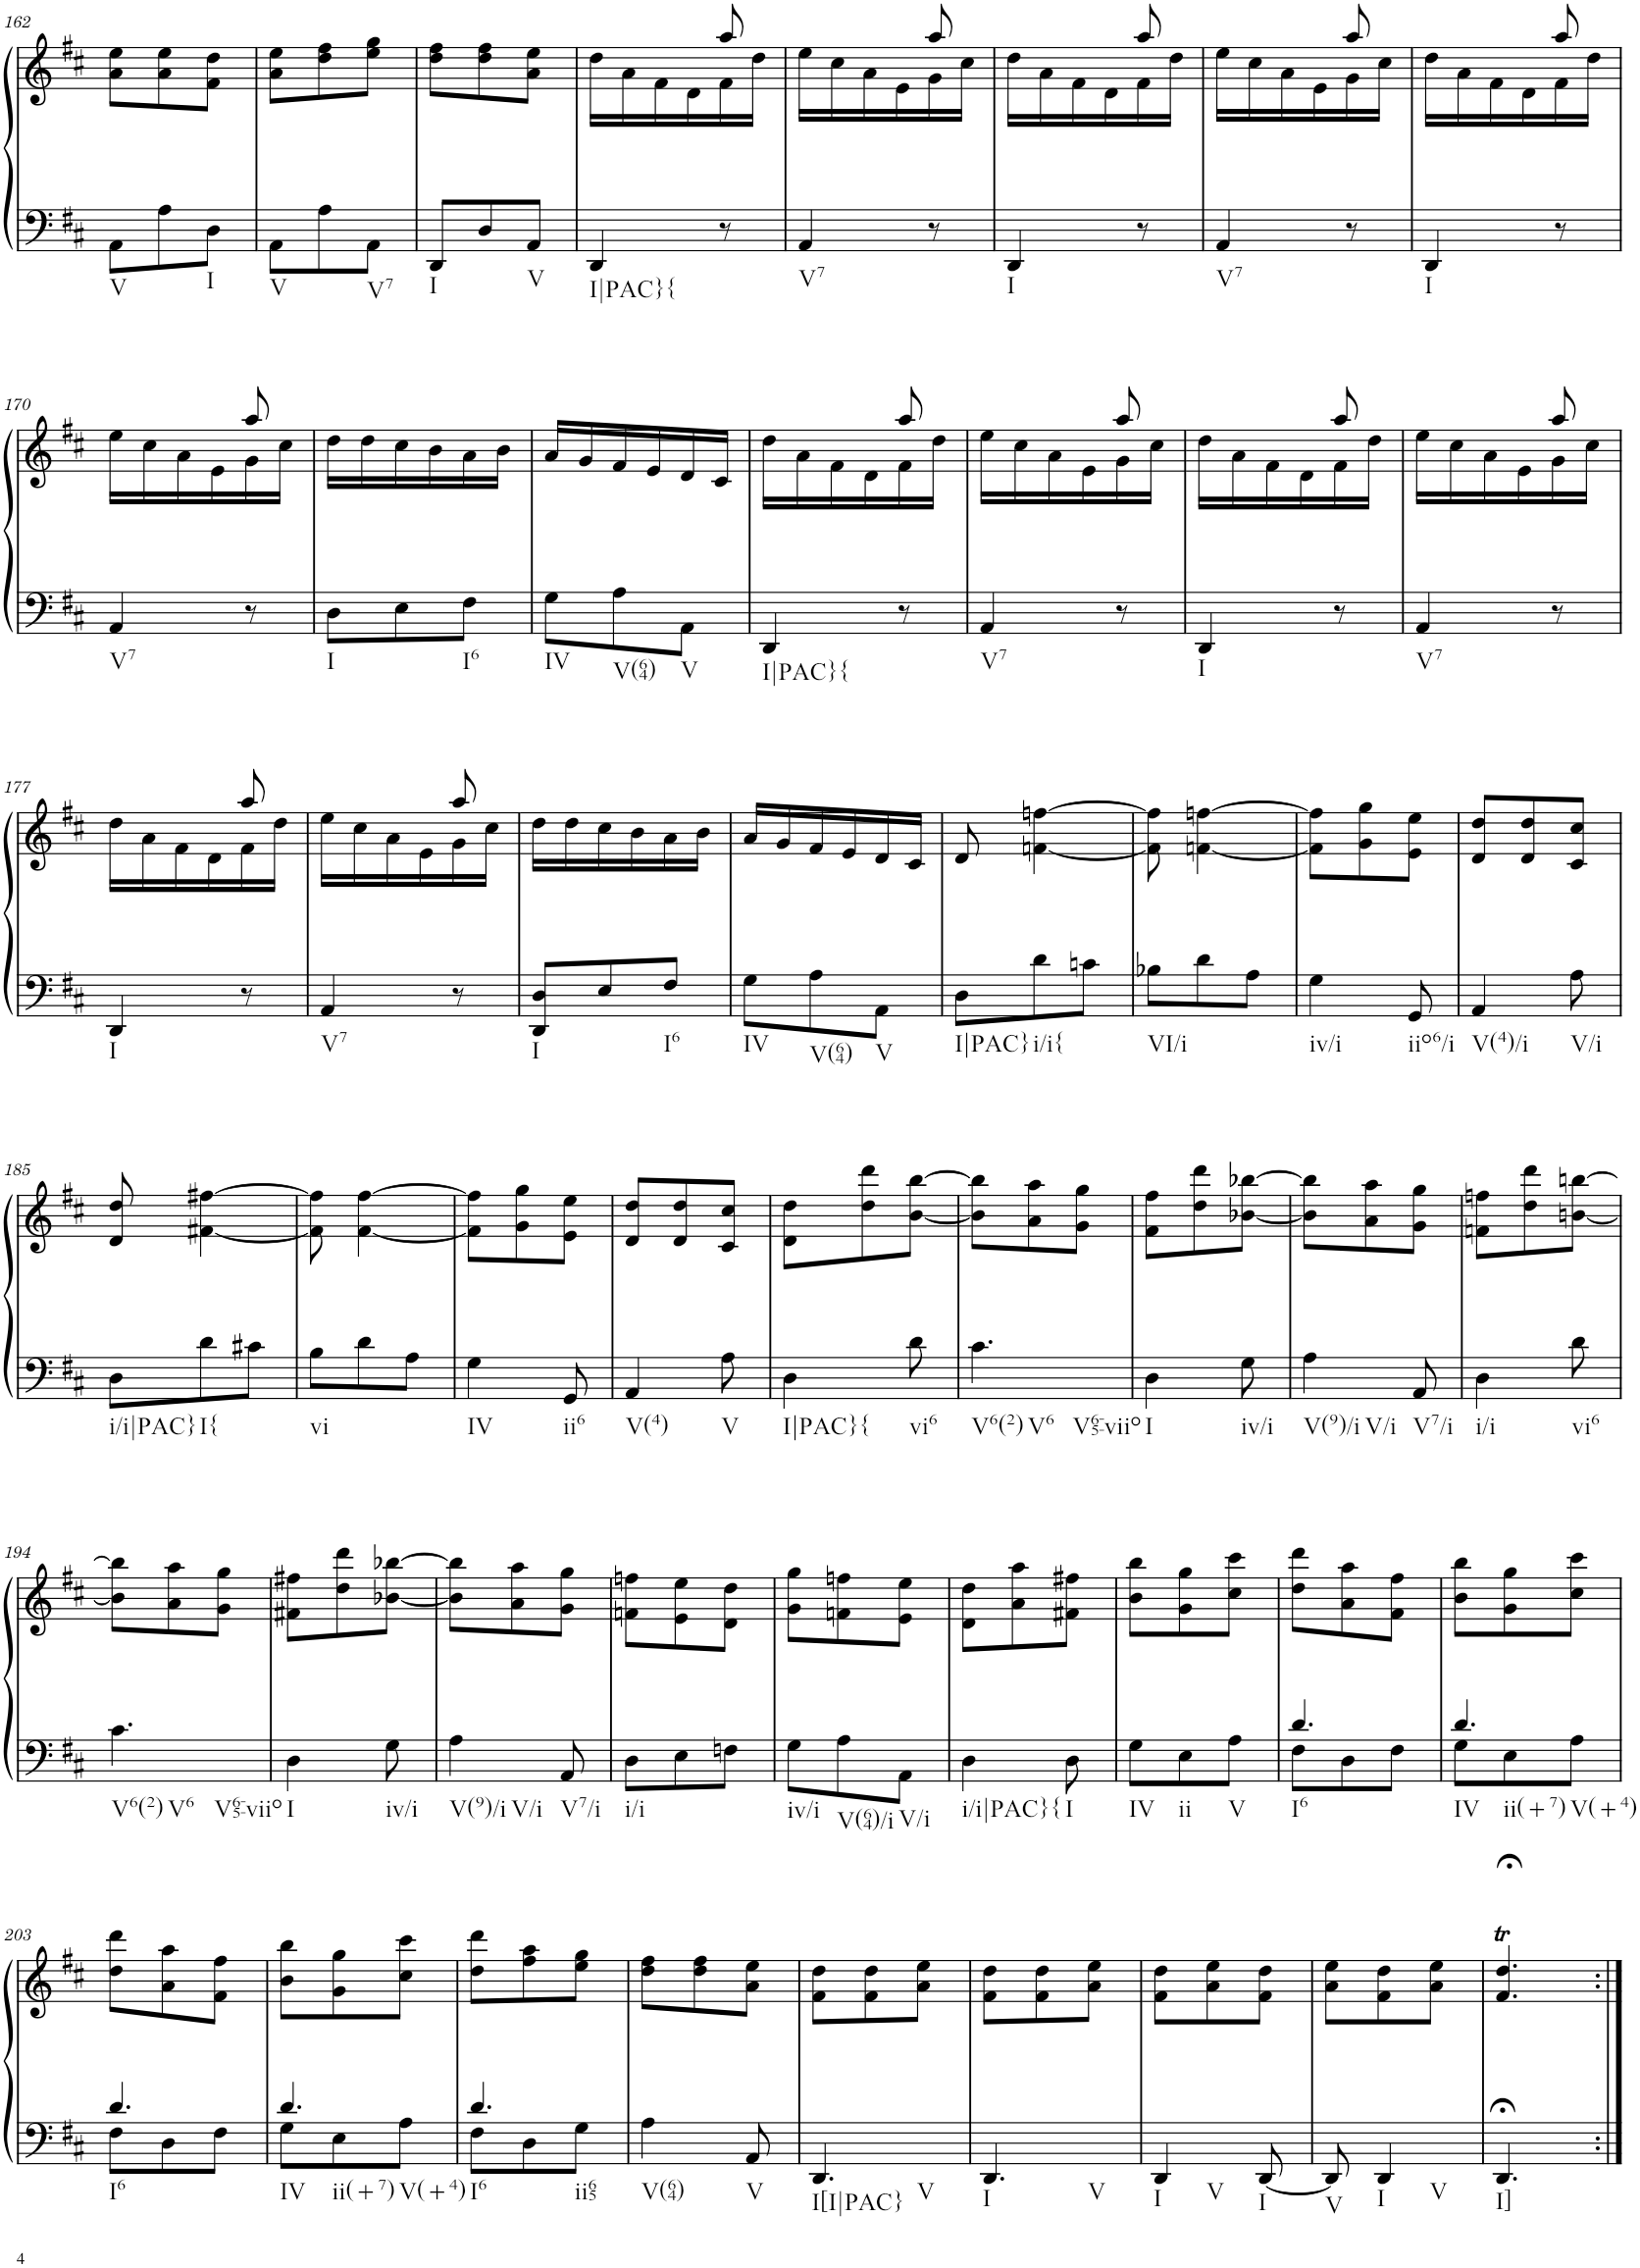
**kern	**kern
*part1	*part1
*staff2	*staff1
*I"Piano	*
*I'Pno.	*
!!LO:PB:g=z
*clefF4	*clefG2
*k[f#c#]	*k[f#c#]
*M3/8	*M3/8
=162	=162
!LO:TX:b:t=V	!
8AA\L	8a\ 8ee\L
8A\	8a\ 8ee\
!LO:TX:b:t=I	!
8D\J	8f#\ 8dd\J
=163	=163
!LO:TX:b:t=V	!
8AA\L	8a\ 8ee\L
8A\	8dd\ 8ff#\
!LO:TX:b:t=V7	!
8AA\J	8ee\ 8gg\J
=164	=164
!LO:TX:b:t=I	!
8DD/L	8dd\ 8ff#\L
8D/	8dd\ 8ff#\
!LO:TX:b:t=V	!
8AA/J	8a\ 8ee\J
=165	=165
*	*^
!LO:TX:b:t=I|PAC}{	!	!
4DD/	4ryy	16dd\LL
.	.	16a\
.	.	16f#\
.	.	16d\
8r	8aa/	16f#\
.	.	16dd\JJ
=166	=166	=166
!LO:TX:b:t=V7	!	!
4AA/	4ryy	16ee\LL
.	.	16cc#\
.	.	16a\
.	.	16e\
8r	8aa/	16g\
.	.	16cc#\JJ
=167	=167	=167
!LO:TX:b:t=I	!	!
4DD/	4ryy	16dd\LL
.	.	16a\
.	.	16f#\
.	.	16d\
8r	8aa/	16f#\
.	.	16dd\JJ
=168	=168	=168
!LO:TX:b:t=V7	!	!
4AA/	4ryy	16ee\LL
.	.	16cc#\
.	.	16a\
.	.	16e\
8r	8aa/	16g\
.	.	16cc#\JJ
=169	=169	=169
!LO:TX:b:t=I	!	!
4DD/	4ryy	16dd\LL
.	.	16a\
.	.	16f#\
.	.	16d\
8r	8aa/	16f#\
.	.	16dd\JJ
!!LO:LB:g=z	!!
=170	=170	=170
!LO:TX:b:t=V7	!	!
4AA/	4ryy	16ee\LL
.	.	16cc#\
.	.	16a\
.	.	16e\
8r	8aa/	16g\
.	.	16cc#\JJ
=171	=171	=171
!LO:TX:b:t=I	!	!
*	*v	*v
8D\L	16dd\LL
.	16dd\
8E\	16cc#\
.	16b\
!LO:TX:b:t=I6	!
8F#\J	16a\
.	16b\JJ
=172	=172
!LO:TX:b:t=IV	!
8G\L	16a/LL
.	16g/
!LO:TX:b:t=V(64)	!
8A\	16f#/
.	16e/
!LO:TX:b:t=V	!
8AA\J	16d/
.	16c#/JJ
=173	=173
*	*^
!LO:TX:b:t=I|PAC}{	!	!
4DD/	4ryy	16dd\LL
.	.	16a\
.	.	16f#\
.	.	16d\
8r	8aa/	16f#\
.	.	16dd\JJ
=174	=174	=174
!LO:TX:b:t=V7	!	!
4AA/	4ryy	16ee\LL
.	.	16cc#\
.	.	16a\
.	.	16e\
8r	8aa/	16g\
.	.	16cc#\JJ
=175	=175	=175
!LO:TX:b:t=I	!	!
4DD/	4ryy	16dd\LL
.	.	16a\
.	.	16f#\
.	.	16d\
8r	8aa/	16f#\
.	.	16dd\JJ
=176	=176	=176
!LO:TX:b:t=V7	!	!
4AA/	4ryy	16ee\LL
.	.	16cc#\
.	.	16a\
.	.	16e\
8r	8aa/	16g\
.	.	16cc#\JJ
!!LO:LB:g=z	!!
=177	=177	=177
!LO:TX:b:t=I	!	!
4DD/	4ryy	16dd\LL
.	.	16a\
.	.	16f#\
.	.	16d\
8r	8aa/	16f#\
.	.	16dd\JJ
=178	=178	=178
!LO:TX:b:t=V7	!	!
4AA/	4ryy	16ee\LL
.	.	16cc#\
.	.	16a\
.	.	16e\
8r	8aa/	16g\
.	.	16cc#\JJ
=179	=179	=179
!LO:TX:b:t=I	!	!
*	*v	*v
8DD/ 8D/L	16dd\LL
.	16dd\
8E/	16cc#\
.	16b\
!LO:TX:b:t=I6	!
8F#/J	16a\
.	16b\JJ
=180	=180
!LO:TX:b:t=IV	!
8G\L	16a/LL
.	16g/
!LO:TX:b:t=V(64)	!
8A\	16f#/
.	16e/
!LO:TX:b:t=V	!
8AA\J	16d/
.	16c#/JJ
=181	=181
!LO:TX:b:t=I|PAC}	!
8D\L	8d/
!LO:TX:b:t=i/i{	!
8d\	[4fn\ [4ffn\
8cn\J	.
=182	=182
!LO:TX:b:t=VI/i	!
8B-X\L	8f\] 8ff\]
8d\	[4fn\ [4ffn\
8A\J	.
=183	=183
!LO:TX:b:t=iv/i	!
4G\	8f\] 8ff\]L
.	8g\ 8gg\
!LO:TX:b:t=iio6/i	!
8GG/	8e\ 8ee\J
=184	=184
!LO:TX:b:t=V(4)/i	!
4AA/	8d/ 8dd/L
.	8d/ 8dd/
!LO:TX:b:t=V/i	!
8A\	8c#/ 8cc#/J
!!LO:LB:g=z
=185	=185
!LO:TX:b:t=i/i|PAC}	!
8D\L	8d/ 8dd/
!LO:TX:b:t=I{	!
8d\	[4f#X\ [4ff#X\
8c#X\J	.
=186	=186
!LO:TX:b:t=vi	!
8B\L	8f#\] 8ff#\]
8d\	[4f#\ [4ff#\
8A\J	.
=187	=187
!LO:TX:b:t=IV	!
4G\	8f#\] 8ff#\]L
.	8g\ 8gg\
!LO:TX:b:t=ii6	!
8GG/	8e\ 8ee\J
=188	=188
!LO:TX:b:t=V(4)	!
4AA/	8d/ 8dd/L
.	8d/ 8dd/
!LO:TX:b:t=V	!
8A\	8c#/ 8cc#/J
=189	=189
!LO:TX:b:t=I|PAC}	!
!LO:TX:b:t={	!
4D\	8d\ 8dd\L
.	8dd\ 8ddd\
!LO:TX:b:t=vi6	!
8d\	[8b\ [8bb\J
=190	=190
!LO:TX:b:t=V6(2)	!
!LO:TX:b:t=V6	!
!LO:TX:b:t=V65-viio	!
4.c#\	8b\] 8bb\]L
.	8a\ 8aa\
.	8g\ 8gg\J
=191	=191
!LO:TX:b:t=I	!
4D\	8f#\ 8ff#\L
.	8dd\ 8ddd\
!LO:TX:b:t=iv/i	!
8G\	[8b-X\ [8bb-X\J
=192	=192
!LO:TX:b:t=V(9)/i	!
!LO:TX:b:t=V/i	!
4A\	8b-\] 8bb-\]L
.	8a\ 8aa\
!LO:TX:b:t=V7/i	!
8AA/	8g\ 8gg\J
=193	=193
!LO:TX:b:t=i/i	!
4D\	8fn\ 8ffn\L
.	8dd\ 8ddd\
!LO:TX:b:t=vi6	!
8d\	[8bn\ [8bbn\J
!!LO:LB:g=z
=194	=194
!LO:TX:b:t=V6(2)	!
!LO:TX:b:t=V6	!
!LO:TX:b:t=V65-viio	!
4.c#\	8b\] 8bb\]L
.	8a\ 8aa\
.	8g\ 8gg\J
=195	=195
!LO:TX:b:t=I	!
4D\	8f#X\ 8ff#X\L
.	8dd\ 8ddd\
!LO:TX:b:t=iv/i	!
8G\	[8b-X\ [8bb-X\J
=196	=196
!LO:TX:b:t=V(9)/i	!
!LO:TX:b:t=V/i	!
4A\	8b-\] 8bb-\]L
.	8a\ 8aa\
!LO:TX:b:t=V7/i	!
8AA/	8g\ 8gg\J
=197	=197
!LO:TX:b:t=i/i	!
8D\L	8fn\ 8ffn\L
8E\	8e\ 8ee\
8Fn\J	8d\ 8dd\J
=198	=198
!LO:TX:b:t=iv/i	!
8G\L	8g\ 8gg\L
!LO:TX:b:t=V(64)/i	!
8A\	8fn\ 8ffn\
!LO:TX:b:t=V/i	!
8AA\J	8e\ 8ee\J
=199	=199
!LO:TX:b:t=i/i|PAC}{	!
4D\	8d\ 8dd\L
.	8a\ 8aa\
!LO:TX:b:t=I	!
8D\	8f#X\ 8ff#X\J
=200	=200
!LO:TX:b:t=IV	!
8G\L	8b\ 8bb\L
!LO:TX:b:t=ii	!
8E\	8g\ 8gg\
!LO:TX:b:t=V	!
8A\J	8cc#\ 8ccc#\J
=201	=201
*^	*
!LO:TX:b:t=I6	!	!
4.d/	8F#\L	8dd\ 8ddd\L
.	8D\	8a\ 8aa\
.	8F#\J	8f#\ 8ff#\J
=202	=202	=202
!LO:TX:b:t=IV	!	!
!LO:TX:b:t=ii(+7)	!	!
!LO:TX:b:t=V(+4)	!	!
4.d/	8G\L	8b\ 8bb\L
.	8E\	8g\ 8gg\
.	8A\J	8cc#\ 8ccc#\J
!!LO:LB:g=z
=203	=203	=203
!LO:TX:b:t=I6	!	!
4.d/	8F#\L	8dd\ 8ddd\L
.	8D\	8a\ 8aa\
.	8F#\J	8f#\ 8ff#\J
=204	=204	=204
!LO:TX:b:t=IV	!	!
!LO:TX:b:t=ii(+7)	!	!
!LO:TX:b:t=V(+4)	!	!
4.d/	8G\L	8b\ 8bb\L
.	8E\	8g\ 8gg\
.	8A\J	8cc#\ 8ccc#\J
=205	=205	=205
!LO:TX:b:t=I6	!	!
!LO:TX:b:t=ii65	!	!
4.d/	8F#\L	8dd\ 8ddd\L
.	8D\	8ff#\ 8aa\
.	8G\J	8ee\ 8gg\J
=206	=206	=206
!LO:TX:b:t=V(64)	!	!
*v	*v	*
4A\	8dd\ 8ff#\L
.	8dd\ 8ff#\
!LO:TX:b:t=V	!
8AA/	8a\ 8ee\J
=207	=207
!LO:TX:b:t=I[I|PAC}	!
!LO:TX:b:t=V	!
4.DD/	8f#\ 8dd\L
.	8f#\ 8dd\
.	8a\ 8ee\J
=208	=208
!LO:TX:b:t=I	!
!LO:TX:b:t=V	!
4.DD/	8f#\ 8dd\L
.	8f#\ 8dd\
.	8a\ 8ee\J
=209	=209
!LO:TX:b:t=I	!
!LO:TX:b:t=V	!
4DD/	8f#\ 8dd\L
.	8a\ 8ee\
!LO:TX:b:t=I	!
[8DD/	8f#\ 8dd\J
=210	=210
!LO:TX:b:t=V	!
8DD/]	8a\ 8ee\L
!LO:TX:b:t=I	!
!LO:TX:b:t=V	!
4DD/	8f#\ 8dd\
.	8a\ 8ee\J
=211	=211
!LO:TX:b:t=I]	!
4.DD;</	4.f#/;<T 4.dd/;<T
=:|!	=:|!
*-	*-
